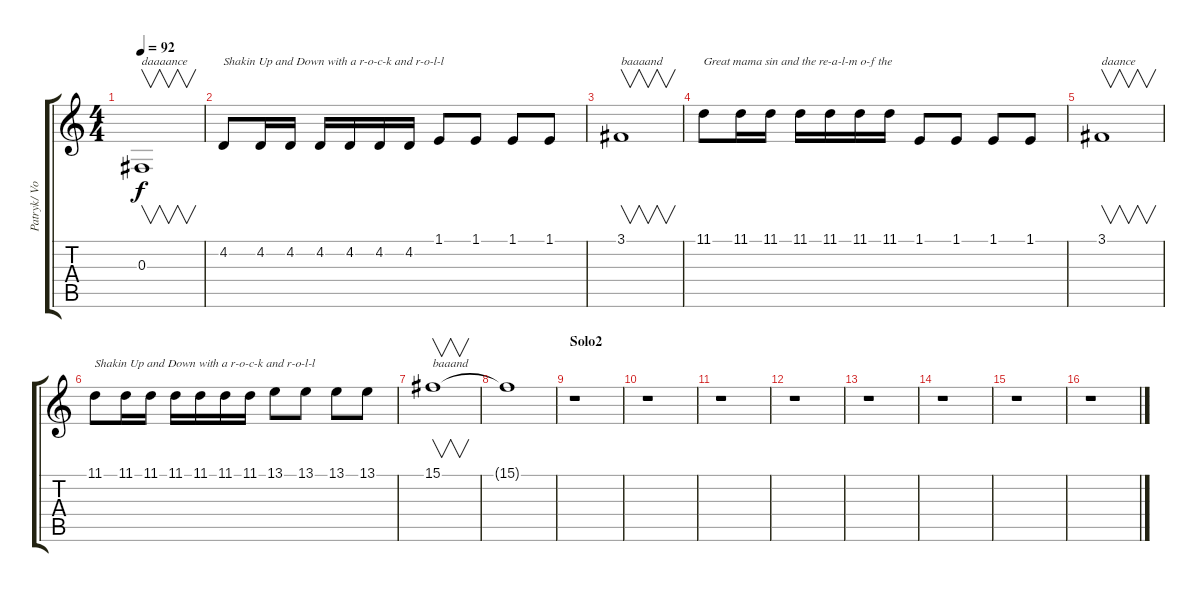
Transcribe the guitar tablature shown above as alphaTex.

\track ("Patryk/ Vocal" "Patryk/ Vo") {instrument bassoon}
\staff {score tabs}
\tuning (Eb4 Bb3 Gb3 Db3 Ab2 Eb2) {hide}
\ts (4 4)
\tempo 92
\clef g2
\ks c
0.3.1{v txt "daaaance" dy f} |
4.2.8{txt "Shakin Up and Down with a r-o-c-k and r-o-l-l "} 4.2.16 4.2.16 4.2.16 4.2.16 4.2.16 4.2.16 1.1.8 1.1.8 1.1.8 1.1.8 |
3.1.1{v txt "baaaand"} |
11.1.8{txt "Great mama sin and the re-a-l-m o-f the "} 11.1.16 11.1.16 11.1.16 11.1.16 11.1.16 11.1.16 1.1.8 1.1.8 1.1.8 1.1.8 |
3.1.1{v txt "daance"} |
11.1.8{txt "Shakin Up and Down with a r-o-c-k and r-o-l-l "} 11.1.16 11.1.16 11.1.16 11.1.16 11.1.16 11.1.16 13.1.8 13.1.8 13.1.8 13.1.8 |
15.1.1{v txt "baaand" volume 0} |
15.1{t}.1 |
\section ("" "Solo2")
r.1 |
r.1 |
r.1 |
r.1 |
r.1 |
r.1 |
r.1 |
r.1
